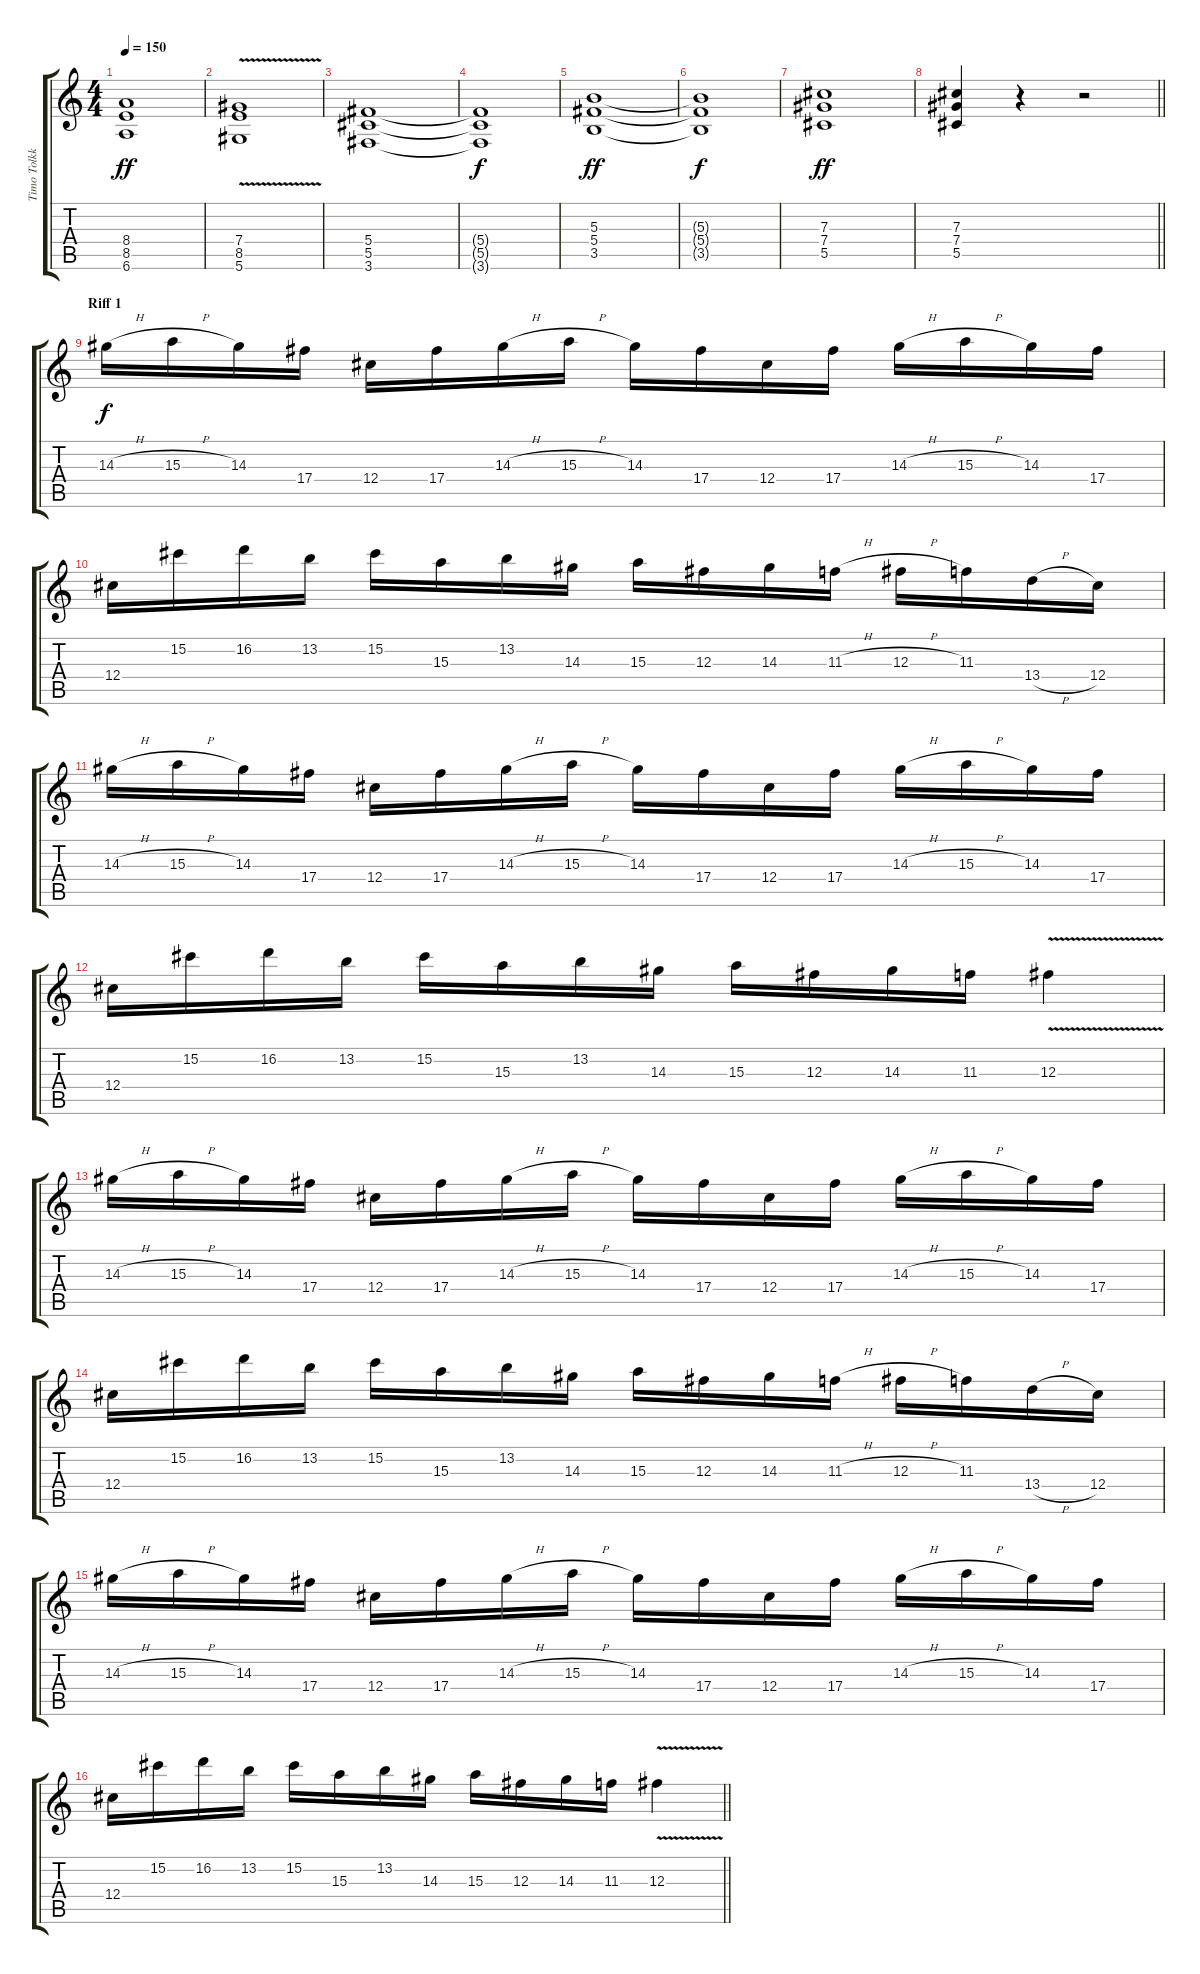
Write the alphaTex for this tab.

\track ("Timo Tolkki" "Timo Tolkk") {instrument distortionguitar}
\staff {score tabs}
\tuning (Eb4 Bb3 Gb3 Db3 Ab2 Eb2) {hide}
\ts (4 4)
\tempo 150
\clef g2
\ks c
(8.4 8.5 6.6).1{dy ff} |
(7.4{v} 8.5{v} 5.6{v}).1 |
(5.4 5.5 3.6).1 |
(5.4{t} 5.5{t} 3.6{t}).1{dy f} |
(5.3 5.4 3.5).1{dy ff} |
(5.3{t} 5.4{t} 3.5{t}).1{dy f} |
(7.3 7.4 5.5).1{dy ff} |
\barLineRight lightlight
(7.3 7.4 5.5).4 r.4 r.2 |
\section ("" "Riff 1")
14.3{h}.16{dy f volume 16 instrument overdrivenguitar} 15.3{h}.16 14.3.16 17.4.16 12.4.16 17.4.16 14.3{h}.16 15.3{h}.16 14.3.16 17.4.16 12.4.16 17.4.16 14.3{h}.16 15.3{h}.16 14.3.16 17.4.16 |
12.4.16 15.2.16 16.2.16 13.2.16 15.2.16 15.3.16 13.2.16 14.3.16 15.3.16 12.3.16 14.3.16 11.3{h}.16 12.3{h}.16 11.3.16 13.4{h}.16 12.4.16 |
14.3{h}.16 15.3{h}.16 14.3.16 17.4.16 12.4.16 17.4.16 14.3{h}.16 15.3{h}.16 14.3.16 17.4.16 12.4.16 17.4.16 14.3{h}.16 15.3{h}.16 14.3.16 17.4.16 |
12.4.16 15.2.16 16.2.16 13.2.16 15.2.16 15.3.16 13.2.16 14.3.16 15.3.16 12.3.16 14.3.16 11.3.16 12.3{v}.4 |
14.3{h}.16 15.3{h}.16 14.3.16 17.4.16 12.4.16 17.4.16 14.3{h}.16 15.3{h}.16 14.3.16 17.4.16 12.4.16 17.4.16 14.3{h}.16 15.3{h}.16 14.3.16 17.4.16 |
12.4.16 15.2.16 16.2.16 13.2.16 15.2.16 15.3.16 13.2.16 14.3.16 15.3.16 12.3.16 14.3.16 11.3{h}.16 12.3{h}.16 11.3.16 13.4{h}.16 12.4.16 |
14.3{h}.16 15.3{h}.16 14.3.16 17.4.16 12.4.16 17.4.16 14.3{h}.16 15.3{h}.16 14.3.16 17.4.16 12.4.16 17.4.16 14.3{h}.16 15.3{h}.16 14.3.16 17.4.16 |
\barLineRight lightlight
12.4.16 15.2.16 16.2.16 13.2.16 15.2.16 15.3.16 13.2.16 14.3.16 15.3.16 12.3.16 14.3.16 11.3.16 12.3{v}.4
